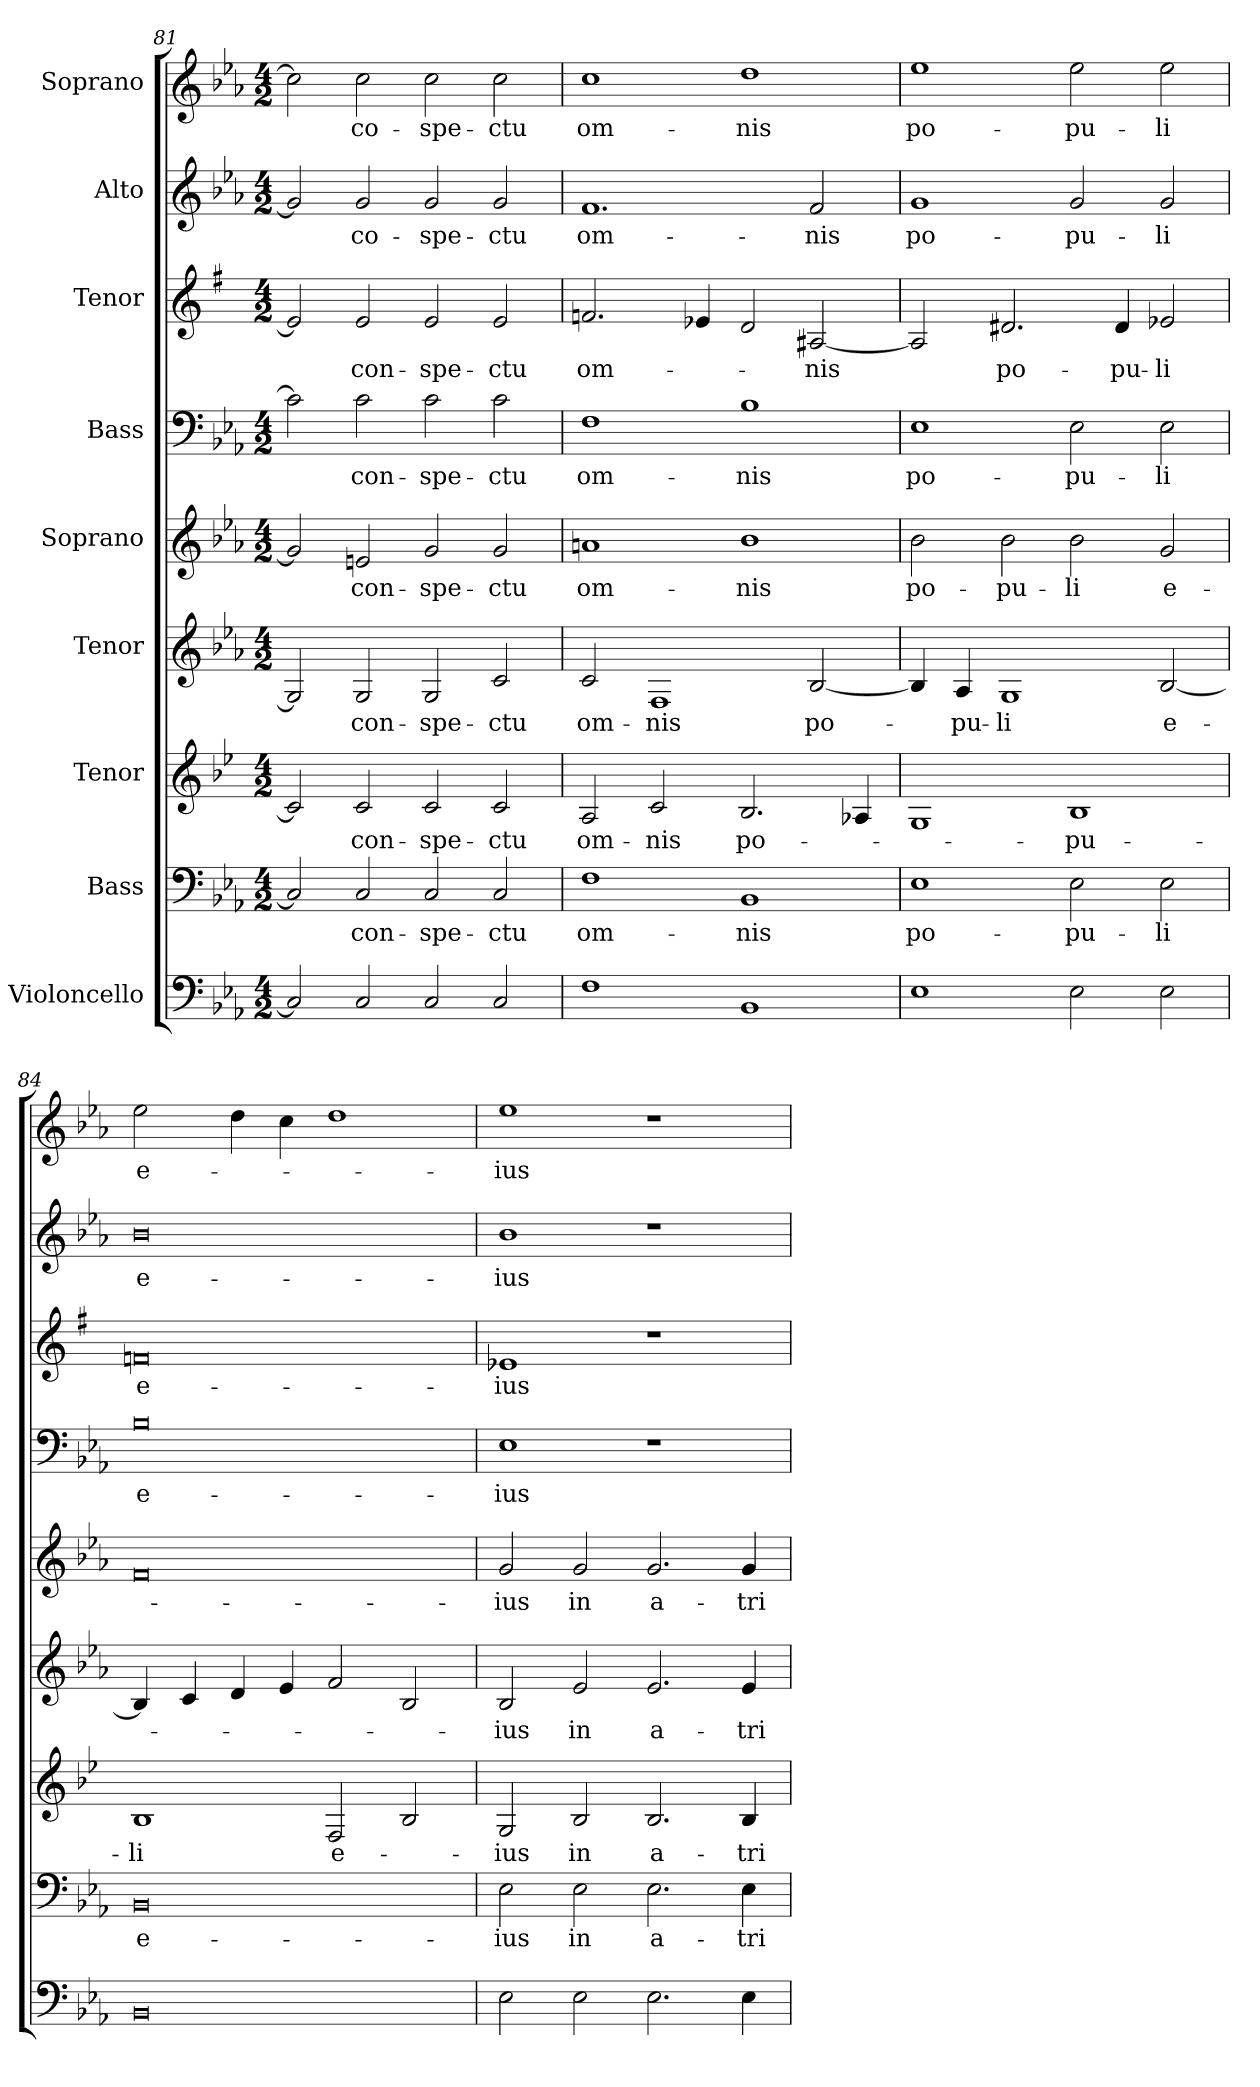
**kern	**kern	**text	**kern	**text	**kern	**text	**kern	**text	**kern	**text	**kern	**text	**kern	**text	**kern	**text
*part9	*part8	*part8	*part7	*part7	*part6	*part6	*part5	*part5	*part4	*part4	*part3	*part3	*part2	*part2	*part1	*part1
*staff9	*staff8	*staff8	*staff7	*staff7	*staff6	*staff6	*staff5	*staff5	*staff4	*staff4	*staff3	*staff3	*staff2	*staff2	*staff1	*staff1
*I"Violoncello	*I"Bass	*	*I"Tenor	*	*I"Tenor	*	*I"Soprano	*	*I"Bass	*	*I"Tenor	*	*I"Alto	*	*I"Soprano	*
*clefF4	*clefF4	*	*clefG2	*	*clefG2	*	*clefG2	*	*clefF4	*	*clefG2	*	*clefG2	*	*clefG2	*
*k[b-e-a-]	*k[b-e-a-]	*	*k[b-e-]	*	*k[b-e-a-]	*	*k[b-e-a-]	*	*k[b-e-a-]	*	*k[f#]	*	*k[b-e-a-]	*	*k[b-e-a-]	*
*M4/2	*M4/2	*	*M4/2	*	*M4/2	*	*M4/2	*	*M4/2	*	*M4/2	*	*M4/2	*	*M4/2	*
=81	=81	=81	=81	=81	=81	=81	=81	=81	=81	=81	=81	=81	=81	=81	=81	=81
2C/]	2C/]	.	2c/]	.	2G/]	.	2g/]	.	2c\]	.	2e/]	.	2g/]	.	2cc\]	.
2C/	2C/	con-	2c/	con-	2G/	con-	2en/	con-	2c\	con-	2e/	con-	2g/	-co-	2cc\	co-
2C/	2C/	-spe-	2c/	-spe-	2G/	-spe-	2g/	-spe-	2c\	-spe-	2e/	-spe-	2g/	-spe-	2cc\	-spe-
2C/	2C/	-ctu	2c/	-ctu	2c/	-ctu	2g/	-ctu	2c\	-ctu	2e/	-ctu	2g/	-ctu	2cc\	-ctu
=82	=82	=82	=82	=82	=82	=82	=82	=82	=82	=82	=82	=82	=82	=82	=82	=82
1F	1F	om-	2A/	om-	2c/	om-	1an	om-	1F	om-	2.fn/	om-	1.f	om-	1cc	om-
.	.	.	2c/	-nis	1F	-nis	.	.	.	.	.	.	.	.	.	.
.	.	.	.	.	.	.	.	.	.	.	4e-X/	.	.	.	.	.
1BB-	1BB-	-nis	2.B-/	po-	.	.	1b-	-nis	1B-	-nis	2d/	.	.	.	1dd	-nis
.	.	.	.	.	[2B-/	po-	.	.	.	.	[2A#X/	-nis	2f/	-nis	.	.
.	.	.	4A-X/	.	.	.	.	.	.	.	.	.	.	.	.	.
=83	=83	=83	=83	=83	=83	=83	=83	=83	=83	=83	=83	=83	=83	=83	=83	=83
1E-	1E-	po-	1G	.	4B-/]	.	2b-\	po-	1E-	po-	2A#/]	.	1g	po-	1ee-	po-
.	.	.	.	.	4A-/	-pu-	.	.	.	.	.	.	.	.	.	.
.	.	.	.	.	1G	-li	2b-\	-pu-	.	.	2.d#X/	po-	.	.	.	.
2E-\	2E-\	-pu-	1B-	-pu-	.	.	2b-\	-li	2E-\	-pu-	.	.	2g/	-pu-	2ee-\	-pu-
.	.	.	.	.	.	.	.	.	.	.	4d#/	-pu-	.	.	.	.
2E-\	2E-\	-li	.	.	[2B-/	e-	2g/	e-	2E-\	-li	2e-X/	-li	2g/	-li	2ee-\	-li
!!LO:PB:g=z
=84	=84	=84	=84	=84	=84	=84	=84	=84	=84	=84	=84	=84	=84	=84	=84	=84
0BB-	0BB-	e-	1B-	-li	4B-/]	.	0f	.	0B-	e-	0fn	e-	0b-	e-	2ee-\	e-
.	.	.	.	.	4c/	.	.	.	.	.	.	.	.	.	.	.
.	.	.	.	.	4d/	.	.	.	.	.	.	.	.	.	4dd\	.
.	.	.	.	.	4e-/	.	.	.	.	.	.	.	.	.	4cc\	.
.	.	.	2F/	e-	2f/	.	.	.	.	.	.	.	.	.	1dd	.
.	.	.	2B-/	.	2B-/	.	.	.	.	.	.	.	.	.	.	.
=85	=85	=85	=85	=85	=85	=85	=85	=85	=85	=85	=85	=85	=85	=85	=85	=85
2E-\	2E-\	-ius	2G/	-ius	2B-/	-ius	2g/	-ius	1E-	-ius	1e-X	-ius	1b-	-ius	1ee-	-ius
2E-\	2E-\	in	2B-/	in	2e-/	in	2g/	in	.	.	.	.	.	.	.	.
2.E-\	2.E-\	a-	2.B-/	a-	2.e-/	a-	2.g/	a-	1r	.	1r	.	1r	.	1r	.
4E-\	4E-\	-tri-	4B-/	-tri-	4e-/	-tri-	4g/	-tri-	.	.	.	.	.	.	.	.
=	=	=	=	=	=	=	=	=	=	=	=	=	=	=	=	=
*-	*-	*-	*-	*-	*-	*-	*-	*-	*-	*-	*-	*-	*-	*-	*-	*-
